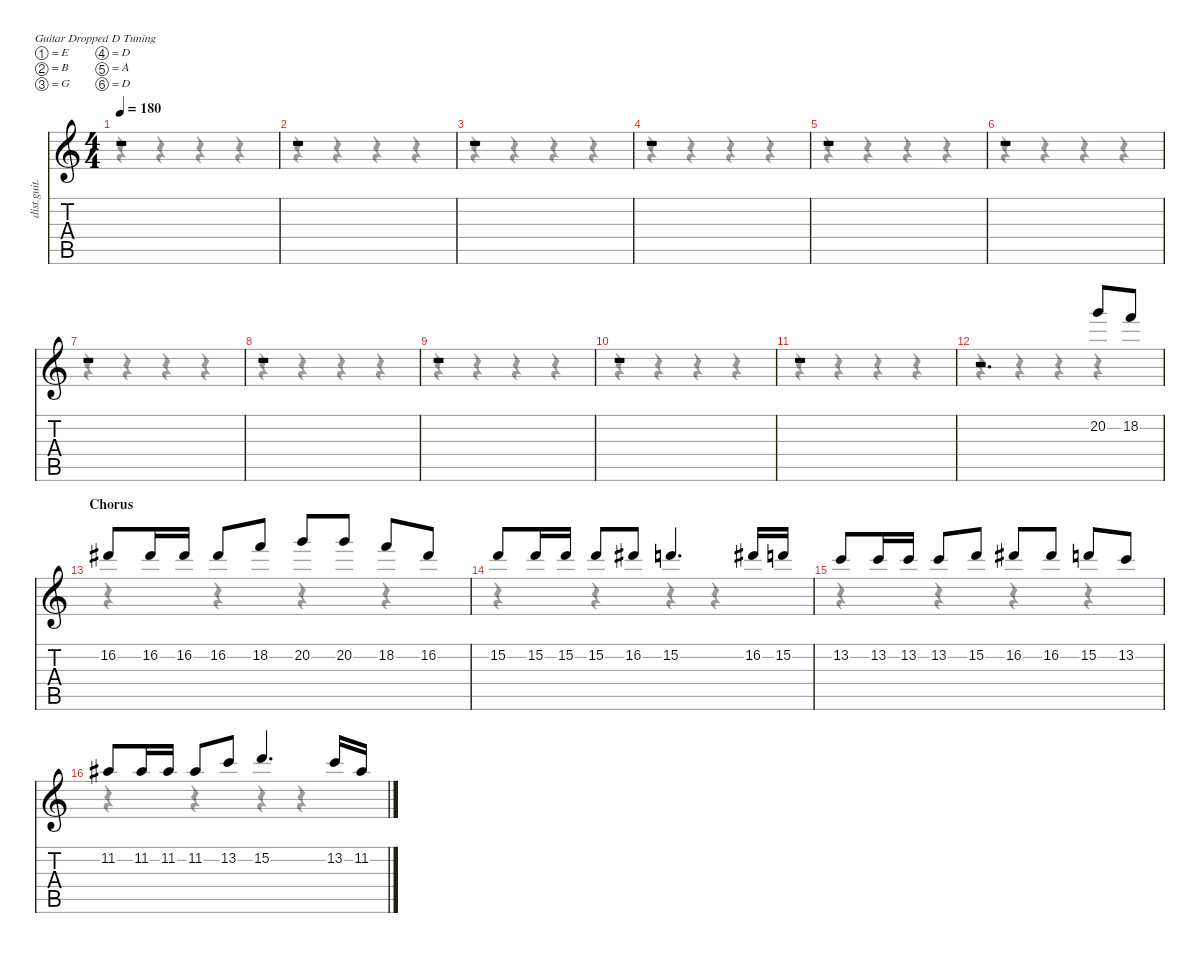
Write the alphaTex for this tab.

\defaultSystemsLayout 4
\hideDynamics
\bracketExtendMode nobrackets
\track ("Harmony" "dist.guit.") {instrument distortionguitar}
\staff {score tabs}
\tuning (E4 B3 G3 D3 A2 D2)
\voice
\ts (4 4)
\tempo 180
\clef g2
\ks c
r.1{dy f} |
r.1 |
r.1 |
r.1 |
r.1 |
r.1 |
r.1 |
r.1 |
r.1 |
r.1 |
r.1 |
r.2{d} 20.2.8 18.2.8 |
\section ("" "Chorus")
16.2{acc #}.8 16.2{acc #}.16 16.2{acc #}.16 16.2{acc #}.8 18.2.8 20.2.8 20.2.8 18.2.8 16.2{acc #}.8 |
15.2.8 15.2.16 15.2.16 15.2.8 16.2{acc #}.8 15.2.4{d} 16.2{acc #}.16 15.2.16 |
13.2.8 13.2.16 13.2.16 13.2.8 15.2.8 16.2{acc #}.8 16.2{acc #}.8 15.2.8 13.2.8 |
11.2{acc #}.8 11.2{acc #}.16 11.2{acc #}.16 11.2{acc #}.8 13.2.8 15.2.4{d} 13.2.16 11.2{acc #}.16
\voice
\clef g2
\ottava regular
\simile none
\ks c
r.4{dy mf} r.4 r.4 r.4 |
r.4 r.4 r.4 r.4 |
r.4 r.4 r.4 r.4 |
r.4 r.4 r.4 r.4 |
r.4 r.4 r.4 r.4 |
r.4 r.4 r.4 r.4 |
r.4 r.4 r.4 r.4 |
r.4 r.4 r.4 r.4 |
r.4 r.4 r.4 r.4 |
r.4 r.4 r.4 r.4 |
r.4 r.4 r.4 r.4 |
r.4 r.4 r.4 r.4 |
r.4 r.4 r.4 r.4 |
r.4 r.4 r.4 r.4 |
r.4 r.4 r.4 r.4 |
r.4 r.4 r.4 r.4
